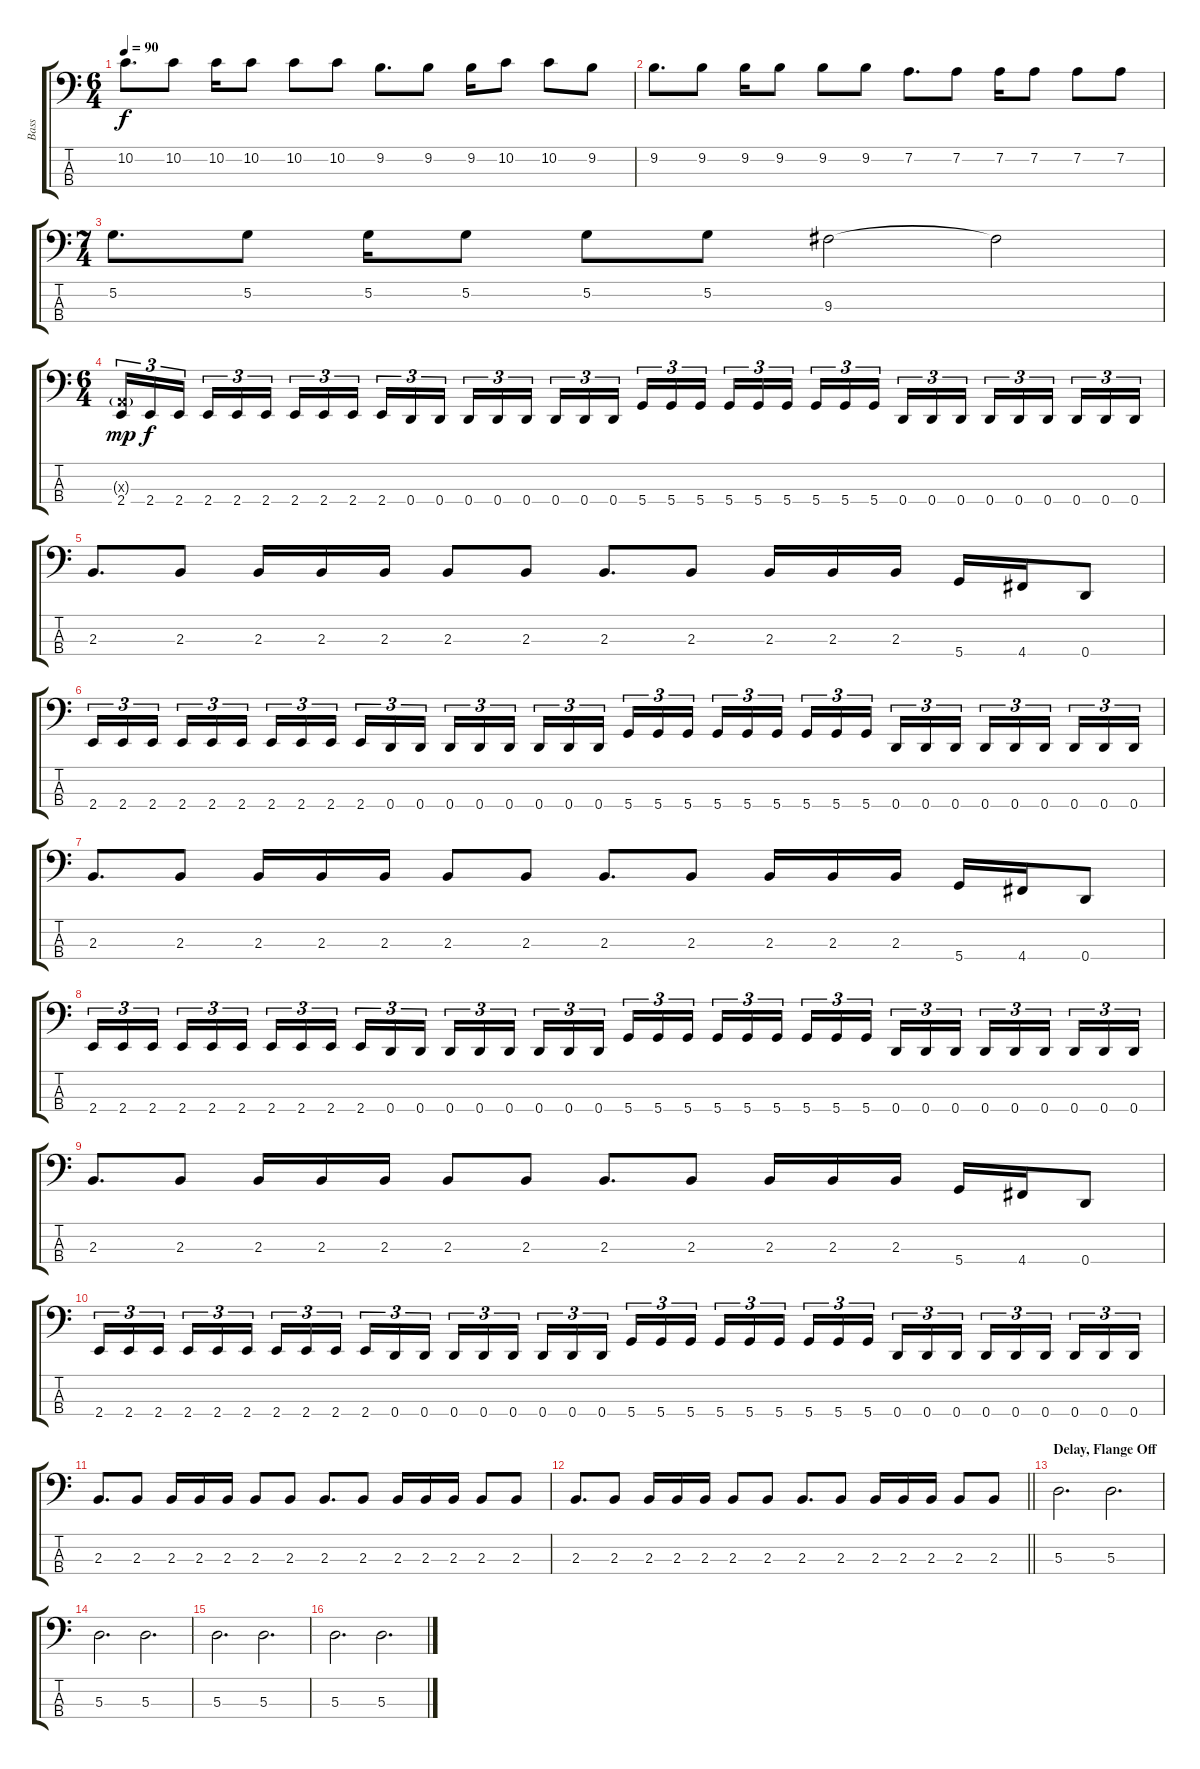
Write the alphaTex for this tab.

\track ("Bass" "Bass") {instrument electricbasspick}
\staff {score tabs}
\tuning (G2 D2 A1 D1) {hide}
\ts (6 4)
\tempo 90
\clef f4
\ks c
10.2.8{d dy f} 10.2.8 10.2.16 10.2.8 10.2.8 10.2.8 9.2.8{d} 9.2.8 9.2.16 10.2.8 10.2.8 9.2.8 |
9.2.8{d} 9.2.8 9.2.16 9.2.8 9.2.8 9.2.8 7.2.8{d} 7.2.8 7.2.16 7.2.8 7.2.8 7.2.8 |
\ts (7 4)
5.2.8{d} 5.2.8 5.2.16 5.2.8 5.2.8 5.2.8 9.3.2 9.3{t}.2 |
\ts (6 4)
(0.3{g x} 2.4).16{tu (3 2) dy mp} 2.4.16{tu (3 2) dy f} 2.4.16{tu (3 2) beam splitsecondary} 2.4.16{tu (3 2)} 2.4.16{tu (3 2)} 2.4.16{tu (3 2) beam splitsecondary} 2.4.16{tu (3 2)} 2.4.16{tu (3 2)} 2.4.16{tu (3 2) beam splitsecondary} 2.4.16{tu (3 2)} 0.4.16{tu (3 2)} 0.4.16{tu (3 2) beam splitsecondary} 0.4.16{tu (3 2)} 0.4.16{tu (3 2)} 0.4.16{tu (3 2) beam splitsecondary} 0.4.16{tu (3 2)} 0.4.16{tu (3 2)} 0.4.16{tu (3 2)} 5.4.16{tu (3 2)} 5.4.16{tu (3 2)} 5.4.16{tu (3 2) beam splitsecondary} 5.4.16{tu (3 2)} 5.4.16{tu (3 2)} 5.4.16{tu (3 2) beam splitsecondary} 5.4.16{tu (3 2)} 5.4.16{tu (3 2)} 5.4.16{tu (3 2) beam splitsecondary} 0.4.16{tu (3 2)} 0.4.16{tu (3 2)} 0.4.16{tu (3 2) beam splitsecondary} 0.4.16{tu (3 2)} 0.4.16{tu (3 2)} 0.4.16{tu (3 2) beam splitsecondary} 0.4.16{tu (3 2)} 0.4.16{tu (3 2)} 0.4.16{tu (3 2)} |
2.3.8{d} 2.3.8 2.3.16 2.3.16 2.3.16 2.3.8 2.3.8 2.3.8{d} 2.3.8 2.3.16 2.3.16 2.3.16 5.4.16 4.4.16 0.4.8 |
2.4.16{tu (3 2)} 2.4.16{tu (3 2)} 2.4.16{tu (3 2) beam splitsecondary} 2.4.16{tu (3 2)} 2.4.16{tu (3 2)} 2.4.16{tu (3 2) beam splitsecondary} 2.4.16{tu (3 2)} 2.4.16{tu (3 2)} 2.4.16{tu (3 2) beam splitsecondary} 2.4.16{tu (3 2)} 0.4.16{tu (3 2)} 0.4.16{tu (3 2) beam splitsecondary} 0.4.16{tu (3 2)} 0.4.16{tu (3 2)} 0.4.16{tu (3 2) beam splitsecondary} 0.4.16{tu (3 2)} 0.4.16{tu (3 2)} 0.4.16{tu (3 2)} 5.4.16{tu (3 2)} 5.4.16{tu (3 2)} 5.4.16{tu (3 2) beam splitsecondary} 5.4.16{tu (3 2)} 5.4.16{tu (3 2)} 5.4.16{tu (3 2) beam splitsecondary} 5.4.16{tu (3 2)} 5.4.16{tu (3 2)} 5.4.16{tu (3 2) beam splitsecondary} 0.4.16{tu (3 2)} 0.4.16{tu (3 2)} 0.4.16{tu (3 2) beam splitsecondary} 0.4.16{tu (3 2)} 0.4.16{tu (3 2)} 0.4.16{tu (3 2) beam splitsecondary} 0.4.16{tu (3 2)} 0.4.16{tu (3 2)} 0.4.16{tu (3 2)} |
2.3.8{d} 2.3.8 2.3.16 2.3.16 2.3.16 2.3.8 2.3.8 2.3.8{d} 2.3.8 2.3.16 2.3.16 2.3.16 5.4.16 4.4.16 0.4.8 |
2.4.16{tu (3 2)} 2.4.16{tu (3 2)} 2.4.16{tu (3 2) beam splitsecondary} 2.4.16{tu (3 2)} 2.4.16{tu (3 2)} 2.4.16{tu (3 2) beam splitsecondary} 2.4.16{tu (3 2)} 2.4.16{tu (3 2)} 2.4.16{tu (3 2) beam splitsecondary} 2.4.16{tu (3 2)} 0.4.16{tu (3 2)} 0.4.16{tu (3 2) beam splitsecondary} 0.4.16{tu (3 2)} 0.4.16{tu (3 2)} 0.4.16{tu (3 2) beam splitsecondary} 0.4.16{tu (3 2)} 0.4.16{tu (3 2)} 0.4.16{tu (3 2)} 5.4.16{tu (3 2)} 5.4.16{tu (3 2)} 5.4.16{tu (3 2) beam splitsecondary} 5.4.16{tu (3 2)} 5.4.16{tu (3 2)} 5.4.16{tu (3 2) beam splitsecondary} 5.4.16{tu (3 2)} 5.4.16{tu (3 2)} 5.4.16{tu (3 2) beam splitsecondary} 0.4.16{tu (3 2)} 0.4.16{tu (3 2)} 0.4.16{tu (3 2) beam splitsecondary} 0.4.16{tu (3 2)} 0.4.16{tu (3 2)} 0.4.16{tu (3 2) beam splitsecondary} 0.4.16{tu (3 2)} 0.4.16{tu (3 2)} 0.4.16{tu (3 2)} |
2.3.8{d} 2.3.8 2.3.16 2.3.16 2.3.16 2.3.8 2.3.8 2.3.8{d} 2.3.8 2.3.16 2.3.16 2.3.16 5.4.16 4.4.16 0.4.8 |
2.4.16{tu (3 2)} 2.4.16{tu (3 2)} 2.4.16{tu (3 2) beam splitsecondary} 2.4.16{tu (3 2)} 2.4.16{tu (3 2)} 2.4.16{tu (3 2) beam splitsecondary} 2.4.16{tu (3 2)} 2.4.16{tu (3 2)} 2.4.16{tu (3 2) beam splitsecondary} 2.4.16{tu (3 2)} 0.4.16{tu (3 2)} 0.4.16{tu (3 2) beam splitsecondary} 0.4.16{tu (3 2)} 0.4.16{tu (3 2)} 0.4.16{tu (3 2) beam splitsecondary} 0.4.16{tu (3 2)} 0.4.16{tu (3 2)} 0.4.16{tu (3 2)} 5.4.16{tu (3 2)} 5.4.16{tu (3 2)} 5.4.16{tu (3 2) beam splitsecondary} 5.4.16{tu (3 2)} 5.4.16{tu (3 2)} 5.4.16{tu (3 2) beam splitsecondary} 5.4.16{tu (3 2)} 5.4.16{tu (3 2)} 5.4.16{tu (3 2) beam splitsecondary} 0.4.16{tu (3 2)} 0.4.16{tu (3 2)} 0.4.16{tu (3 2) beam splitsecondary} 0.4.16{tu (3 2)} 0.4.16{tu (3 2)} 0.4.16{tu (3 2) beam splitsecondary} 0.4.16{tu (3 2)} 0.4.16{tu (3 2)} 0.4.16{tu (3 2)} |
2.3.8{d} 2.3.8 2.3.16 2.3.16 2.3.16 2.3.8 2.3.8 2.3.8{d} 2.3.8 2.3.16 2.3.16 2.3.16 2.3.8 2.3.8 |
\barLineRight lightlight
2.3.8{d} 2.3.8 2.3.16 2.3.16 2.3.16 2.3.8 2.3.8 2.3.8{d} 2.3.8 2.3.16 2.3.16 2.3.16 2.3.8 2.3.8 |
\section ("" "Delay, Flange Off")
5.3.2{d} 5.3.2{d} |
5.3.2{d} 5.3.2{d} |
5.3.2{d} 5.3.2{d} |
5.3.2{d} 5.3.2{d}
